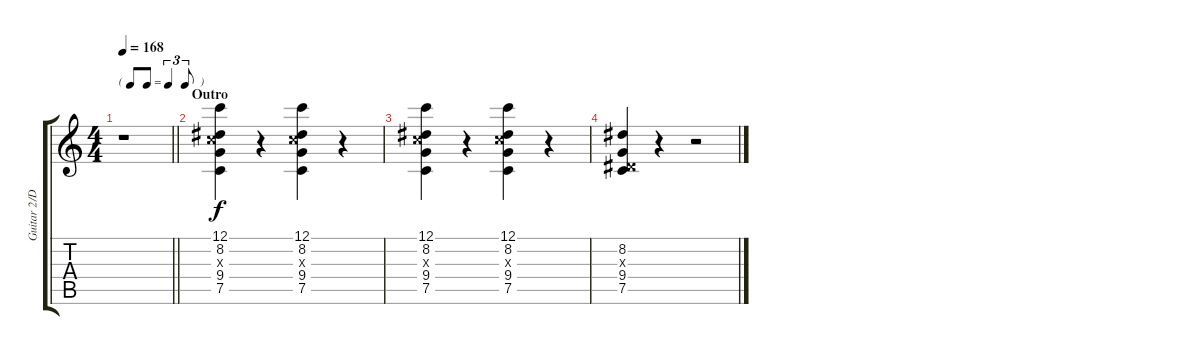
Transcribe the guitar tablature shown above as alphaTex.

\track ("Guitar 2/Drone Vocals/Brass" "Guitar 2/D") {instrument distortionguitar bank 255}
\staff {score tabs}
\tuning (C4 G3 Eb3 Bb2 F2 C2) {hide}
\ts (4 4)
\tf triplet8th
\tempo 168
\clef g2
\barLineRight lightlight
\ks c
r.1{dy f} |
\section ("" "Outro")
(12.1 8.2 9.3{x} 9.4 7.5).4{volume 12 instrument distortionguitar} r.4 (12.1 8.2 9.3{x} 9.4 7.5).4 r.4 |
(12.1 8.2 9.3{x} 9.4 7.5).4 r.4 (12.1 8.2 9.3{x} 9.4 7.5).4 r.4 |
(8.2 0.3{x} 9.4 7.5).4 r.4 r.2
